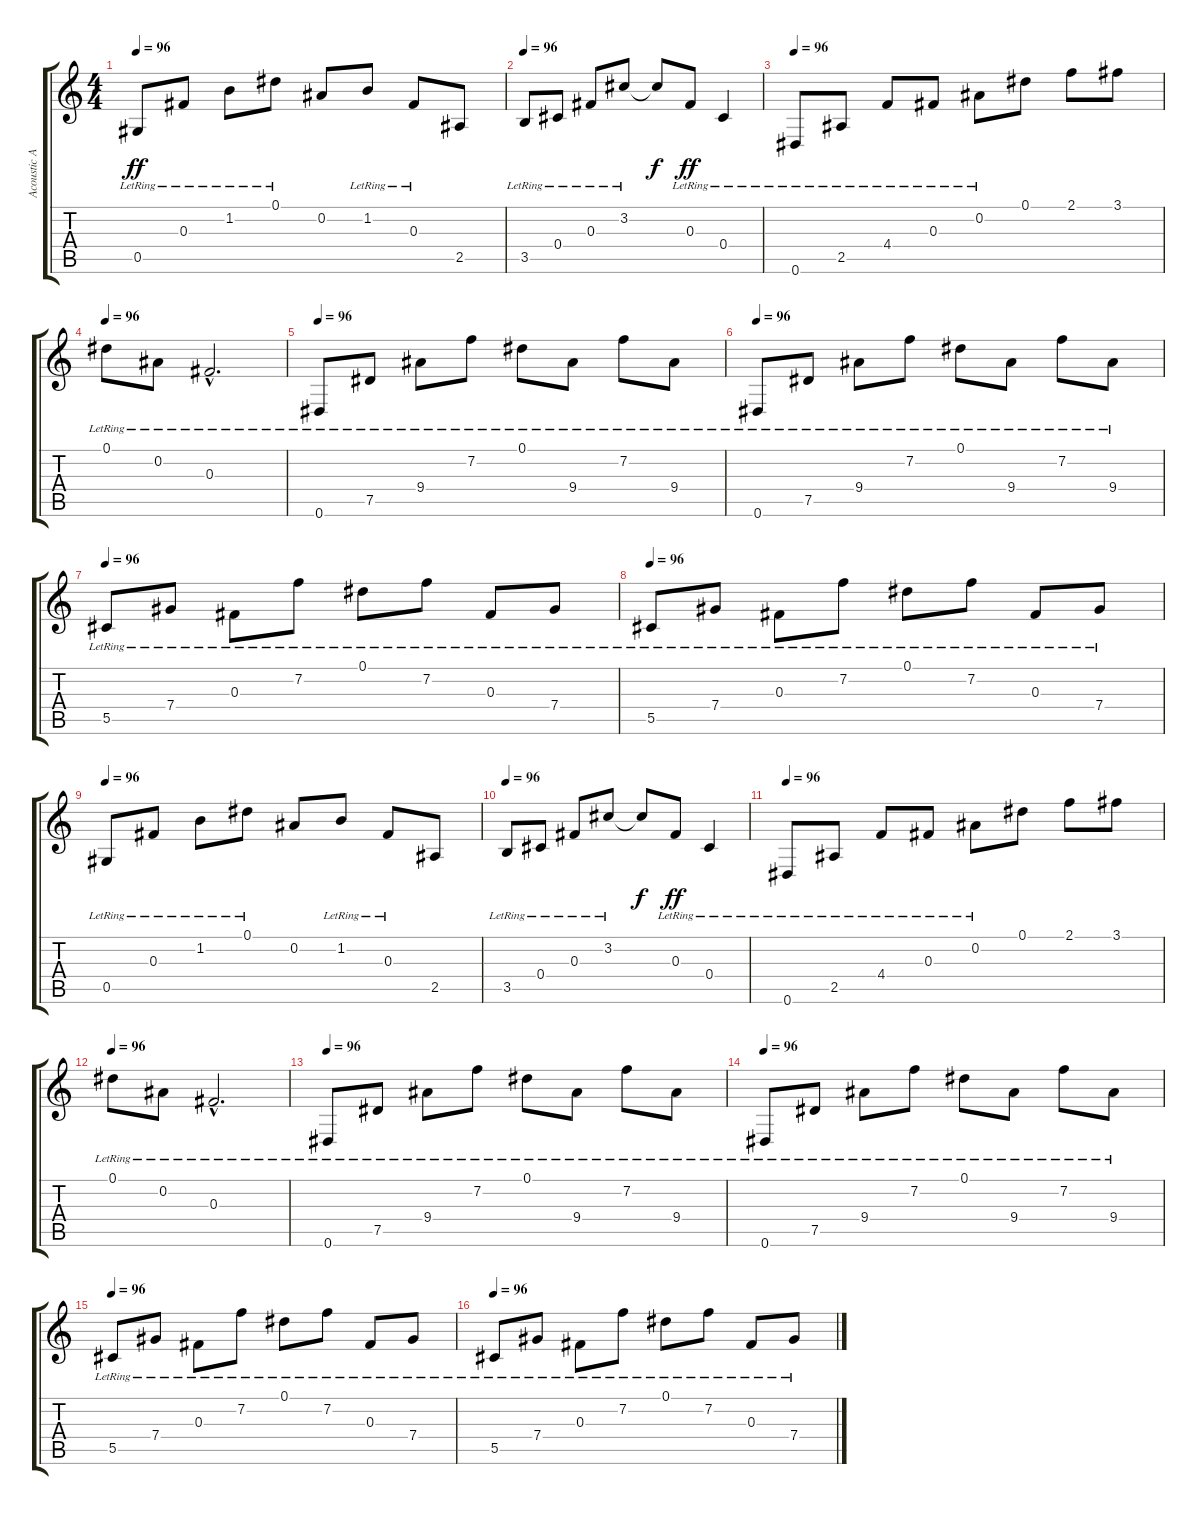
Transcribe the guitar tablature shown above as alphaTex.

\track ("Acoustic And Harmony" "Acoustic A") {instrument acousticguitarnylon}
\staff {score tabs}
\tuning (Eb4 Bb3 Gb3 Db3 Ab2 Eb2) {hide}
\ts (4 4)
\tempo 96
\clef g2
\ks c
0.5{lr}.8{dy ff} 0.3{lr}.8 1.2{lr}.8 0.1{lr}.8 0.2.8 1.2{lr}.8 0.3{lr}.8 2.5.8 |
\tempo 96
3.5{lr}.8 0.4{lr}.8 0.3{lr}.8 3.2{lr}.8 3.2{t}.8{dy f} 0.3{lr}.8{dy ff} 0.4{lr}.4 |
\tempo 96
0.6{lr}.8 2.5{lr}.8 4.4{lr}.8 0.3{lr}.8 0.2{lr}.8 0.1.8 2.1.8 3.1.8 |
\tempo 96
0.1{lr}.8 0.2{lr}.8 0.3{hac lr}.2{d} |
\tempo 96
0.6{lr}.8 7.5{lr}.8 9.4{lr}.8 7.2{lr}.8 0.1{lr}.8 9.4{lr}.8 7.2{lr}.8 9.4{lr}.8 |
\tempo 96
0.6{lr}.8 7.5{lr}.8 9.4{lr}.8 7.2{lr}.8 0.1{lr}.8 9.4{lr}.8 7.2{lr}.8 9.4{lr}.8 |
\tempo 96
5.5{lr}.8 7.4{lr}.8 0.3{lr}.8 7.2{lr}.8 0.1{lr}.8 7.2{lr}.8 0.3{lr}.8 7.4{lr}.8 |
\tempo 96
5.5{lr}.8 7.4{lr}.8 0.3{lr}.8 7.2{lr}.8 0.1{lr}.8 7.2{lr}.8 0.3{lr}.8 7.4{lr}.8 |
\tempo 96
0.5{lr}.8 0.3{lr}.8 1.2{lr}.8 0.1{lr}.8 0.2.8 1.2{lr}.8 0.3{lr}.8 2.5.8 |
\tempo 96
3.5{lr}.8 0.4{lr}.8 0.3{lr}.8 3.2{lr}.8 3.2{t}.8{dy f} 0.3{lr}.8{dy ff} 0.4{lr}.4 |
\tempo 96
0.6{lr}.8 2.5{lr}.8 4.4{lr}.8 0.3{lr}.8 0.2{lr}.8 0.1.8 2.1.8 3.1.8 |
\tempo 96
0.1{lr}.8 0.2{lr}.8 0.3{hac lr}.2{d} |
\tempo 96
0.6{lr}.8 7.5{lr}.8 9.4{lr}.8 7.2{lr}.8 0.1{lr}.8 9.4{lr}.8 7.2{lr}.8 9.4{lr}.8 |
\tempo 96
0.6{lr}.8 7.5{lr}.8 9.4{lr}.8 7.2{lr}.8 0.1{lr}.8 9.4{lr}.8 7.2{lr}.8 9.4{lr}.8 |
\tempo 96
5.5{lr}.8 7.4{lr}.8 0.3{lr}.8 7.2{lr}.8 0.1{lr}.8 7.2{lr}.8 0.3{lr}.8 7.4{lr}.8 |
\tempo 96
5.5{lr}.8 7.4{lr}.8 0.3{lr}.8 7.2{lr}.8 0.1{lr}.8 7.2{lr}.8 0.3{lr}.8 7.4{lr}.8
